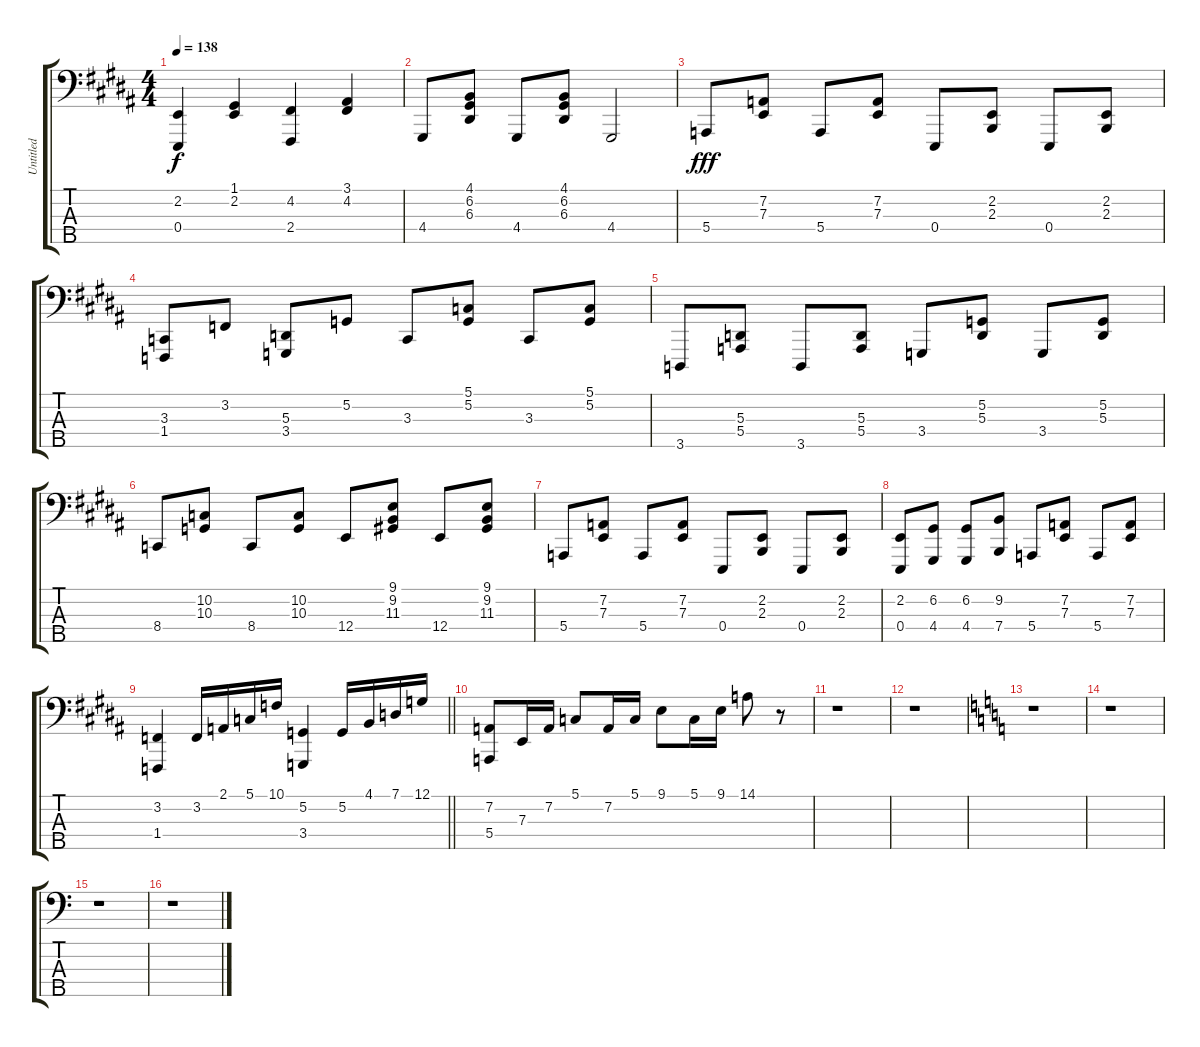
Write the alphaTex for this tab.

\track ("Untitled" "Untitled") {instrument acousticgrandpiano}
\staff {score tabs}
\tuning (G2 D2 A1 E1 B0) {hide}
\ts (4 4)
\tempo 138
\clef f4
\ks b
(2.2 0.4).4{dy f} (1.1 2.2).4 (4.2 2.4).4 (3.1 4.2).4 |
\ks g#minor
4.4.8 (4.1 6.2 6.3).8 4.4.8 (4.1 6.2 6.3).8 4.4.2 |
5.4.8{dy fff} (7.2 7.3).8 5.4.8 (7.2 7.3).8 0.4.8 (2.2 2.3).8 0.4.8 (2.2 2.3).8 |
(3.3 1.4).8 3.2.8 (5.3 3.4).8 5.2.8 3.3.8 (5.1 5.2).8 3.3.8 (5.1 5.2).8 |
\ks b
3.5.8 (5.3 5.4).8 3.5.8 (5.3 5.4).8 3.4.8 (5.2 5.3).8 3.4.8 (5.2 5.3).8 |
\ks g#minor
8.4.8 (10.2 10.3).8 8.4.8 (10.2 10.3).8 12.4.8 (9.1 9.2 11.3).8 12.4.8 (9.1 9.2 11.3).8 |
5.4.8 (7.2 7.3).8 5.4.8 (7.2 7.3).8 0.4.8 (2.2 2.3).8 0.4.8 (2.2 2.3).8 |
(2.2 0.4).8 (6.2 4.4).8 (6.2 4.4).8 (9.2 7.4).8 5.4.8 (7.2 7.3).8 5.4.8 (7.2 7.3).8 |
\barLineRight lightlight
\ks b
(3.2 1.4).4 3.2.16 2.1.16 5.1.16 10.1.16 (5.2 3.4).4 5.2.16 4.1.16 7.1.16 12.1.16 |
(7.2 5.4).8 7.3.16 7.2.16 5.1.8 7.2.16 5.1.16 9.1.8 5.1.16 9.1.16 14.1.8 r.8 |
r.1 |
r.1 |
\ks c
r.1 |
r.1 |
r.1 |
r.1
